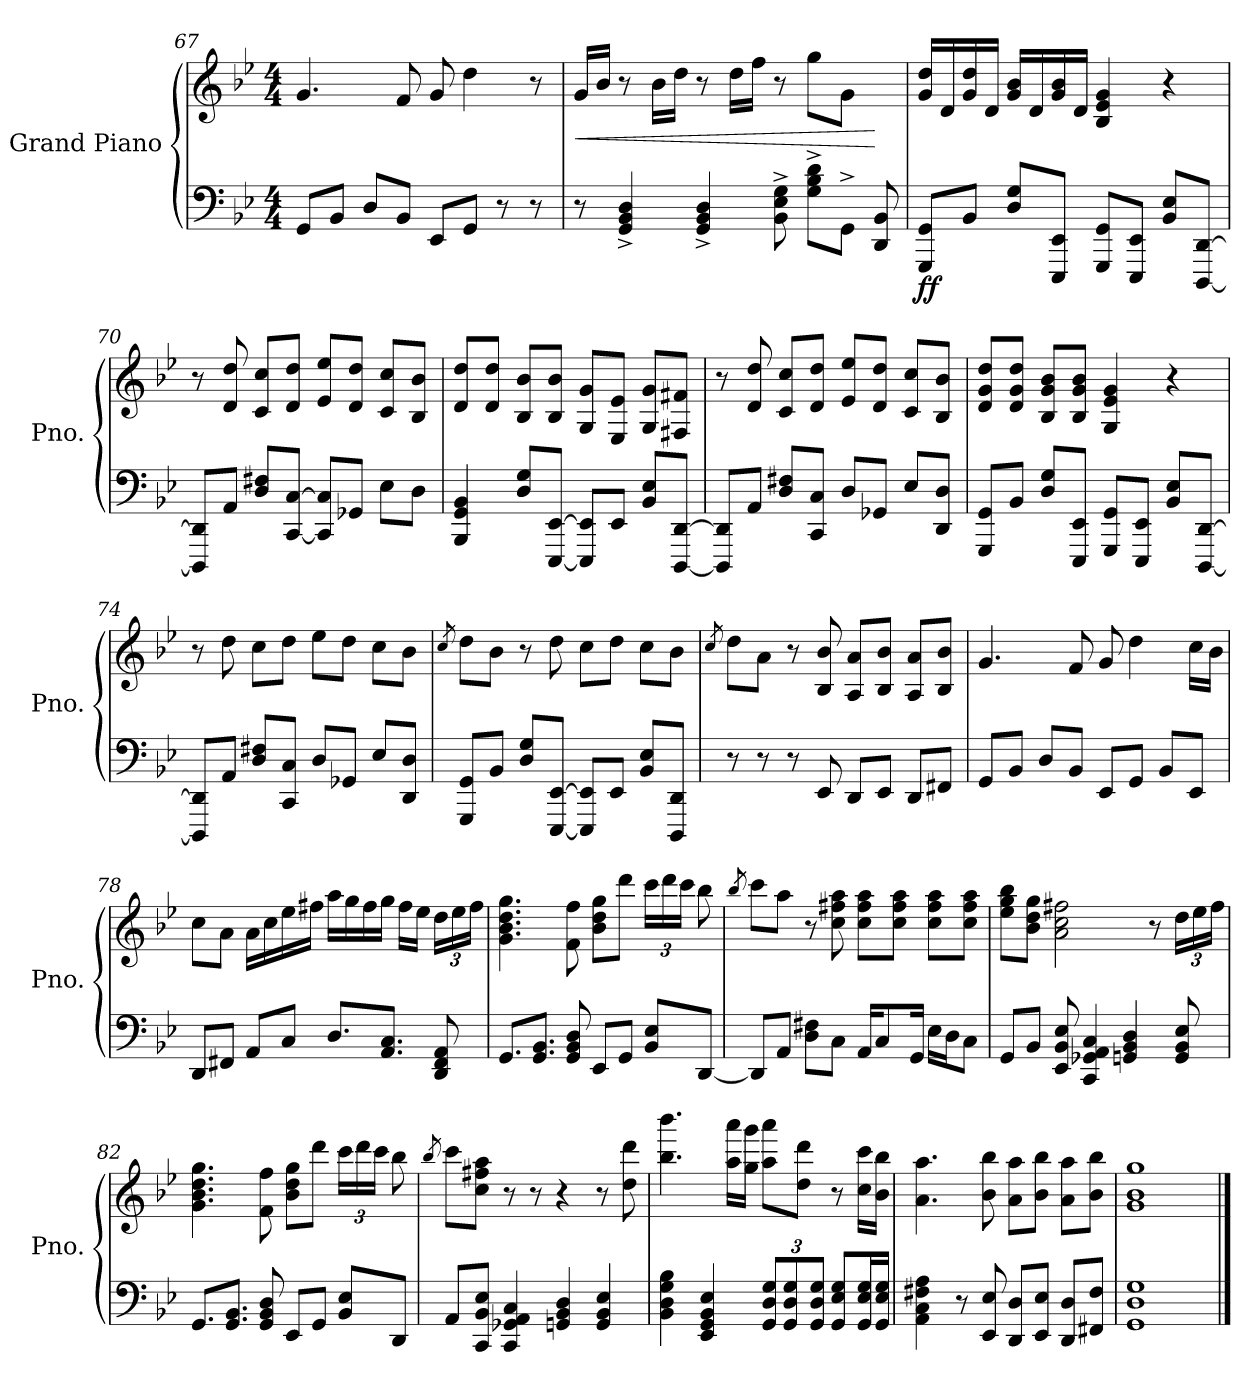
**kern	**kern	**dynam
*part1	*part1	*part1
*staff2	*staff1	*staff1/2
*I"Grand Piano	*	*
*I'Pno.	*	*
*clefF4	*clefG2	*
*k[b-e-]	*k[b-e-]	*
*M4/4	*M4/4	*
=67	=67	=67
8GGL	4.g	.
8BB-J	.	.
8DL	.	.
8BB-J	8f	.
8EE-L	8g	.
8GGJ	4dd	.
8r	.	.
8r	8r	.
=68	=68	=68
!	!	!LO:HP:b
8r	16gLL	<
.	16b-JJ	.
4D^ 4BB-^ 4GG^	8r	.
.	16b-LL	.
.	16ddJJ	.
4BB-^ 4D^ 4GG^	8r	.
.	16ddLL	.
.	16ffJJ	.
8E-^ 8BB-^ 8G^	8r	.
8d^ 8B-^ 8G^L	8ggL	.
8GG^J	8gJ	.
8DD 8BB-	8ryy	[
=69	=69	=69
!	!	!LO:DY:b=2
!	!	!LO:DY:n=1:b
8GGG 8GGL	16dd 16gLL	f f
.	16d	.
8BB-J	16dd 16g	.
.	16dJJ	.
8G 8DL	16b- 16gLL	.
.	16d	.
8EEE- 8EE-J	16b- 16g	.
.	16dJJ	.
8GGG 8GGL	4g 4e- 4B-	.
8EEE- 8EE-J	.	.
8E- 8BB-L	4r	.
[8DD [8DDDJ	.	.
=70	=70	=70
8DD] 8DDD]L	8r	.
8AAJ	8dd 8d	.
8F#X 8DL	8cc 8cL	.
[8C [8CCJ	8dd 8dJ	.
8C] 8CC]L	8ee- 8e-L	.
8GG-XJ	8dd 8dJ	.
8E-L	8cc 8cL	.
8DJ	8b- 8B-J	.
=71	=71	=71
4GG 4BB- 4BBB-	8dd 8dL	.
.	8dd 8dJ	.
8G 8DL	8b- 8B-L	.
[8EE- [8EEE-J	8b- 8B-J	.
8EE-] 8EEE-]L	8g 8GL	.
8EE-J	8e- 8E-J	.
8E- 8BB-L	8g 8GL	.
[8DD [8DDDJ	8f#X 8F#XJ	.
=72	=72	=72
8DD] 8DDD]L	8r	.
8AAJ	8dd 8d	.
8F#X 8DL	8cc 8cL	.
8C 8CCJ	8dd 8dJ	.
8DL	8ee- 8e-L	.
8GG-XJ	8dd 8dJ	.
8E-L	8cc 8cL	.
8D 8DDJ	8b- 8B-J	.
=73	=73	=73
8GGG 8GGL	8dd 8g 8dL	.
8BB-J	8dd 8g 8dJ	.
8G 8DL	8b- 8g 8B-L	.
8EEE- 8EE-J	8b- 8g 8B-J	.
8GGG 8GGL	4g 4e- 4G	.
8EEE- 8EE-J	.	.
8E- 8BB-L	4r	.
[8DD [8DDDJ	.	.
=74	=74	=74
8DD] 8DDD]L	8r	.
8AAJ	8dd	.
8F#X 8DL	8ccL	.
8C 8CCJ	8ddJ	.
8DL	8ee-L	.
8GG-XJ	8ddJ	.
8E-L	8ccL	.
8D 8DDJ	8b-J	.
=75	=75	=75
.	8qcc	.
8GG 8GGGL	8ddL	.
8BB-J	8b-J	.
8G 8DL	8r	.
[8EE- [8EEE-J	8dd	.
8EE-] 8EEE-]L	8ccL	.
8EE-J	8ddJ	.
8E- 8BB-L	8ccL	.
8DD 8DDDJ	8b-J	.
=76	=76	=76
.	8qcc	.
8r	8ddL	.
8r	8aJ	.
8r	8r	.
8EE-	8b- 8B-	.
8DDL	8a 8AL	.
8EE-J	8b- 8B-J	.
8DDL	8a 8AL	.
8FF#XJ	8b- 8B-J	.
=77	=77	=77
8GGL	4.g	.
8BB-J	.	.
8DL	.	.
8BB-J	8f	.
8EE-L	8g	.
8GGJ	4dd	.
8BB-L	.	.
8EE-J	16ccLL	.
.	16b-JJ	.
=78	=78	=78
8DDL	8ccL	.
8FF#XJ	8aJ	.
8AAL	16aLL	.
.	16cc	.
8CJ	16ee-	.
.	16ff#XJJ	.
8.DL	16aaLL	.
.	16gg	.
.	16ff#	.
8.C 8.AAJ	16ggJJ	.
.	16ff#LL	.
.	16ee-JJ	.
8AA 8FF# 8DD	24ddLL	.
.	24ee-	.
.	24ff#JJ	.
=79	=79	=79
8.GGL	4.gg 4.b- 4.dd 4.g	.
8.GG 8.BB-J	.	.
8GG 8BB- 8D	8f 8ff	.
8EE-L	8gg 8dd 8b-L	.
8GGJ	8dddJ	.
8E- 8BB-L	24cccLL	.
.	24ddd	.
.	24cccJJ	.
[8DDJ	8bb-	.
=80	=80	=80
.	8qbb-	.
8DDL]	8cccL	.
8AAJ	8aaJ	.
8F#X 8DL	8r	.
8CJ	8ff#X 8aa 8cc	.
16AAKL	8aa 8ff# 8ccL	.
8C	.	.
.	8ff# 8aa 8ccJ	.
16GGJk	.	.
16E-LL	8ff# 8aa 8ccL	.
16DJ	.	.
8CJ	8ff# 8aa 8ccJ	.
=81	=81	=81
8GGL	8bb- 8gg 8ee-L	.
8BB-J	8dd 8gg 8b-J	.
8E- 8BB- 8EE-	2ff#X 2cc 2a	.
4C 4GG-X 4AA 4CC	.	.
4BB- 4GGn 4D	.	.
.	8r	.
8E- 8BB- 8GG	24ddLL	.
.	24ee-	.
.	24ff#JJ	.
=82	=82	=82
8.GGL	4.gg 4.b- 4.dd 4.g	.
8.BB- 8.GGJ	.	.
8D 8BB- 8GG	8f 8ff	.
8EE-L	8gg 8dd 8b-L	.
8GGJ	8dddJ	.
8E- 8BB-L	24cccLL	.
.	24ddd	.
.	24cccJJ	.
8DDJ	8bb-	.
=83	=83	=83
.	8qbb-	.
8AAL	8cccL	.
8BB- 8E- 8CCJ	8aa 8ff#X 8ccJ	.
4C 4AA 4GG-X 4CC	8r	.
.	8r	.
4D 4BB- 4GGn	4r	.
4E- 4BB- 4GG	8r	.
.	8dd 8ddd	.
=84	=84	=84
4B- 4G 4D 4BB-	4.bb- 4.bbb-	.
4E- 4BB- 4GG 4EE-	.	.
.	16aa 16aaaLL	.
.	16gg 16gggJJ	.
12GG 12G 12DL	8aa 8aaaL	.
12D 12GG 12G	.	.
.	8dd 8dddJ	.
12D 12GG 12GJ	.	.
8GG 8G 8E-L	8r	.
16E- 16G 16GGL	16cc 16cccLL	.
16E- 16G 16GGJJ	16b- 16bb-JJ	.
=85	=85	=85
4AA 4C 4F#X 4A	4.a 4.aa	.
8r	.	.
8E- 8EE-	8b- 8bb-	.
8DD 8DL	8a 8aaL	.
8EE- 8E-J	8b- 8bb-J	.
8DD 8DL	8a 8aaL	.
8FF#X 8F#J	8b- 8bb-J	.
=86	=86	=86
1G 1GG 1D	1g 1gg 1b-	.
==	==	==
*-	*-	*-
